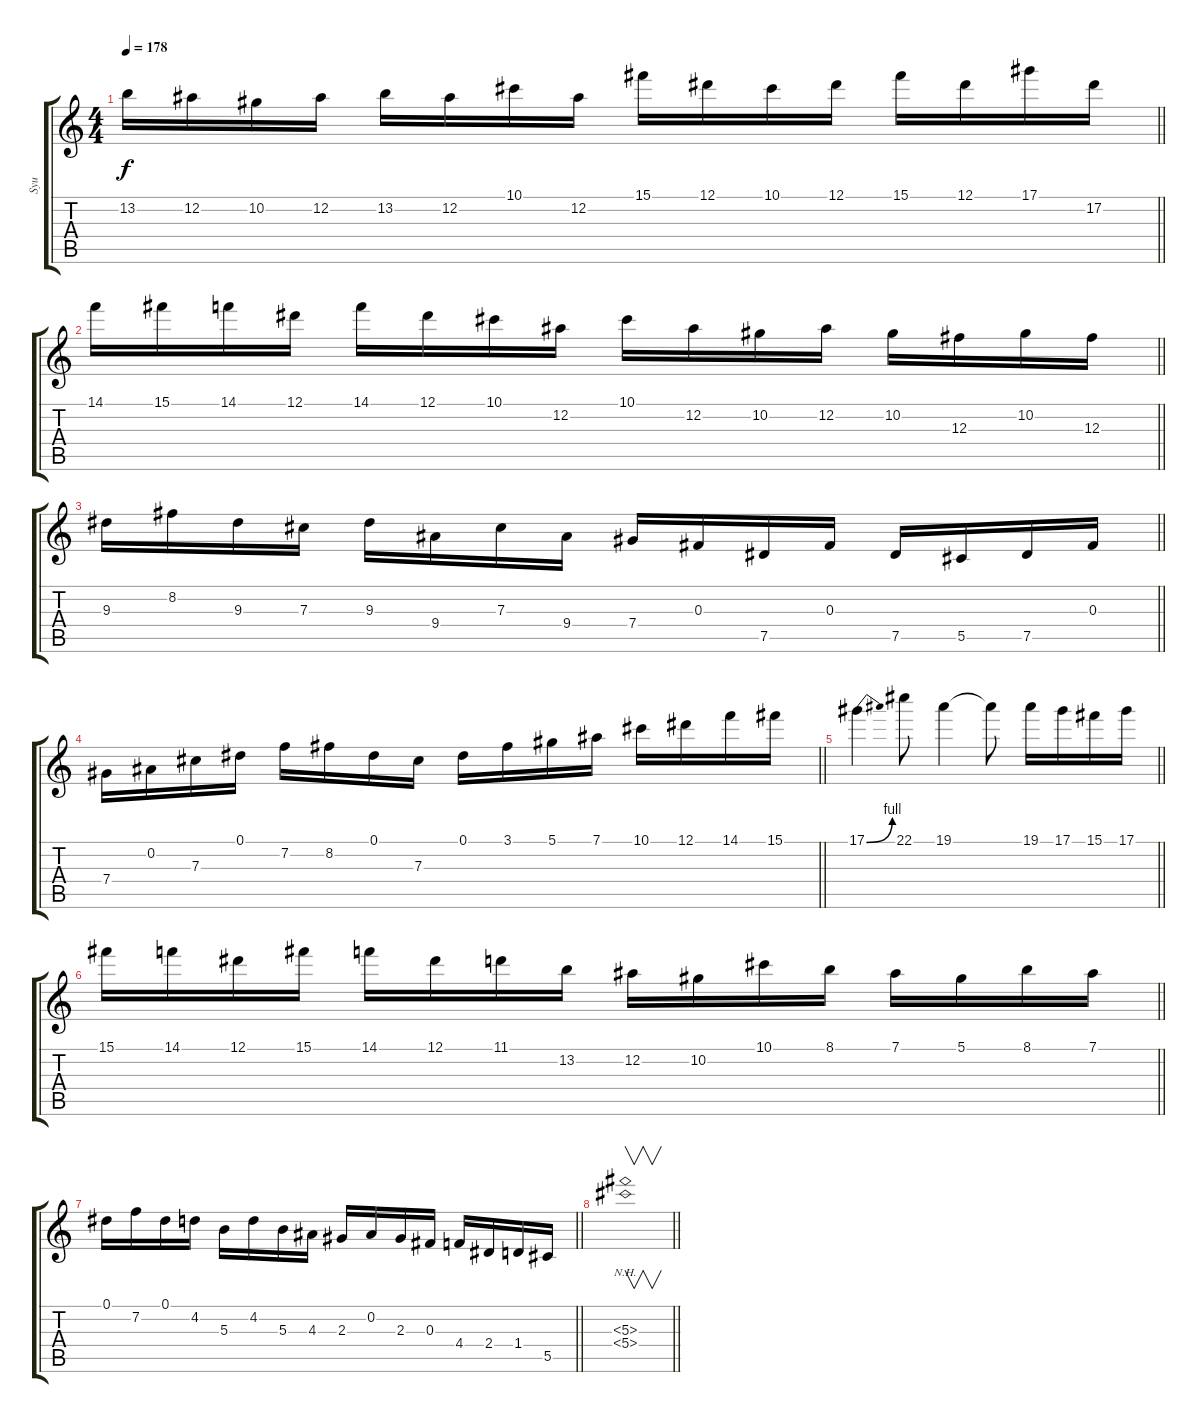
\track ("Syu" "Syu") {instrument overdrivenguitar}
\staff {score tabs}
\tuning (Eb4 Bb3 Gb3 Db3 Ab2 Eb2) {hide}
\ts (4 4)
\tempo 178
\clef g2
\barLineRight lightlight
\ks c
13.2.16{dy f} 12.2.16 10.2.16 12.2.16 13.2.16 12.2.16 10.1.16 12.2.16 15.1.16 12.1.16 10.1.16 12.1.16 15.1.16 12.1.16 17.1.16 17.2.16 |
\barLineRight lightlight
14.1.16 15.1.16 14.1.16 12.1.16 14.1.16 12.1.16 10.1.16 12.2.16 10.1.16 12.2.16 10.2.16 12.2.16 10.2.16 12.3.16 10.2.16 12.3.16 |
\barLineRight lightlight
9.3.16 8.2.16 9.3.16 7.3.16 9.3.16 9.4.16 7.3.16 9.4.16 7.4.16 0.3.16 7.5.16 0.3.16 7.5.16 5.5.16 7.5.16 0.3.16 |
\barLineRight lightlight
7.4.16{txt " "} 0.2.16 7.3.16 0.1.16 7.2.16 8.2.16 0.1.16 7.3.16 0.1.16 3.1.16 5.1.16 7.1.16 10.1.16 12.1.16 14.1.16 15.1.16 |
\barLineRight lightlight
17.1{be (bend 0 0 60 4)}.4 22.1.8 19.1.4 19.1{t}.8 19.1.16 17.1.16 15.1.16 17.1.16 |
\barLineRight lightlight
15.1.16 14.1.16 12.1.16 15.1.16 14.1.16 12.1.16 11.1.16 13.2.16 12.2.16 10.2.16 10.1.16 8.1.16 7.1.16 5.1.16 8.1.16 7.1.16 |
\barLineRight lightlight
0.1.16 7.2.16 0.1.16 4.2.16 5.3.16 4.2.16 5.3.16 4.3.16 2.3.16 0.2.16 2.3.16 0.3.16 4.4.16 2.4.16 1.4.16 5.5.16 |
\barLineRight lightlight
(5.3{nh} 5.4{nh}).1{v}
